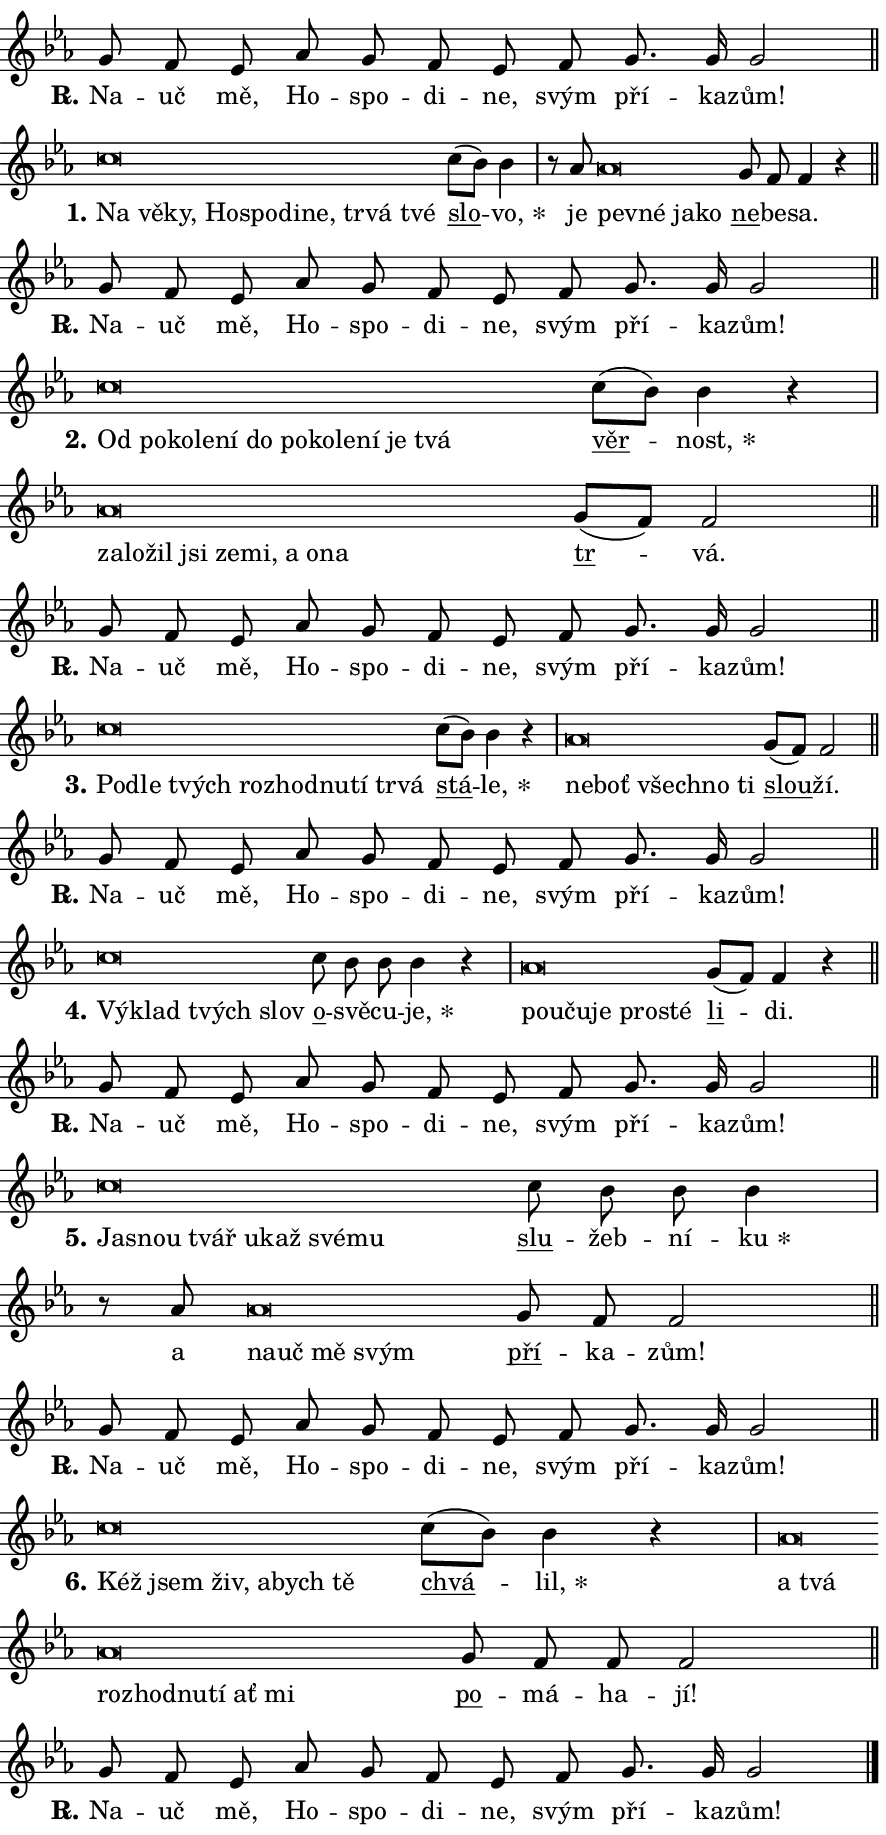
\version "2.24.0"
\header { tagline = "" }
\paper {
  indent = 0\cm
  top-margin = 0\cm
  right-margin = 0.13\cm % to fit lyric hyphens
  bottom-margin = 0\cm
  left-margin = 0\cm
  paper-width = 15\cm
  page-breaking = #ly:one-page-breaking
  system-system-spacing.basic-distance = #11
  score-system-spacing.basic-distance = #11
  ragged-last = ##f
}


%% Author: Thomas Morley
%% https://lists.gnu.org/archive/html/lilypond-user/2020-05/msg00002.html
#(define (line-position grob)
"Returns position of @var[grob} in current system:
   @code{'start}, if at first time-step
   @code{'end}, if at last time-step
   @code{'middle} otherwise
"
  (let* ((col (ly:item-get-column grob))
         (ln (ly:grob-object col 'left-neighbor))
         (rn (ly:grob-object col 'right-neighbor))
         (col-to-check-left (if (ly:grob? ln) ln col))
         (col-to-check-right (if (ly:grob? rn) rn col))
         (break-dir-left
           (and
             (ly:grob-property col-to-check-left 'non-musical #f)
             (ly:item-break-dir col-to-check-left)))
         (break-dir-right
           (and
             (ly:grob-property col-to-check-right 'non-musical #f)
             (ly:item-break-dir col-to-check-right))))
        (cond ((eqv? 1 break-dir-left) 'start)
              ((eqv? -1 break-dir-right) 'end)
              (else 'middle))))

#(define (tranparent-at-line-position vctor)
  (lambda (grob)
  "Relying on @code{line-position} select the relevant enry from @var{vctor}.
Used to determine transparency,"
    (case (line-position grob)
      ((end) (not (vector-ref vctor 0)))
      ((middle) (not (vector-ref vctor 1)))
      ((start) (not (vector-ref vctor 2))))))

noteHeadBreakVisibility =
#(define-music-function (break-visibility)(vector?)
"Makes @code{NoteHead}s transparent relying on @var{break-visibility}"
#{
  \override NoteHead.transparent =
    #(tranparent-at-line-position break-visibility)
#})

#(define delete-ledgers-for-transparent-note-heads
  (lambda (grob)
    "Reads whether a @code{NoteHead} is transparent.
If so this @code{NoteHead} is removed from @code{'note-heads} from
@var{grob}, which is supposed to be @code{LedgerLineSpanner}.
As a result ledgers are not printed for this @code{NoteHead}"
    (let* ((nhds-array (ly:grob-object grob 'note-heads))
           (nhds-list
             (if (ly:grob-array? nhds-array)
                 (ly:grob-array->list nhds-array)
                 '()))
           ;; Relies on the transparent-property being done before
           ;; Staff.LedgerLineSpanner.after-line-breaking is executed.
           ;; This is fragile ...
           (to-keep
             (remove
               (lambda (nhd)
                 (ly:grob-property nhd 'transparent #f))
               nhds-list)))
      ;; TODO find a better method to iterate over grob-arrays, similiar
      ;; to filter/remove etc for lists
      ;; For now rebuilt from scratch
      (set! (ly:grob-object grob 'note-heads)  '())
      (for-each
        (lambda (nhd)
          (ly:pointer-group-interface::add-grob grob 'note-heads nhd))
        to-keep))))

squashNotes = {
  \override NoteHead.X-extent = #'(-0.2 . 0.2)
  \override NoteHead.Y-extent = #'(-0.75 . 0)
  \override NoteHead.stencil =
    #(lambda (grob)
       (let ((pos (ly:grob-property grob 'staff-position)))
         (begin
           (if (< pos -7) (display "ERROR: Lower brevis then expected\n") (display ""))
           (if (<= pos -6) ly:text-interface::print ly:note-head::print))))
}
unSquashNotes = {
  \revert NoteHead.X-extent
  \revert NoteHead.Y-extent
  \revert NoteHead.stencil
}

hideNotes = \noteHeadBreakVisibility #begin-of-line-visible
unHideNotes = \noteHeadBreakVisibility #all-visible

% work-around for resetting accidentals
% https://lilypond.org/doc/v2.23/Documentation/notation/displaying-rhythms#unmetered-music
cadenzaMeasure = {
  \cadenzaOff
  \partial 1024 s1024
  \cadenzaOn
}

#(define-markup-command (accent layout props text) (markup?)
  "Underline accented syllable"
  (interpret-markup layout props
    #{\markup \override #'(offset . 4.3) \underline { #text }#}))

responsum = \markup \concat {
  "R" \hspace #-1.05 \path #0.1 #'((moveto 0 0.07) (lineto 0.9 0.8)) \hspace #0.05 "."
}

spaceSize = #0.6828661417322834 % exact space size for TeX Gyre Schola

\layout {
  \context {
    \Staff
    \remove "Time_signature_engraver"
    \override LedgerLineSpanner.after-line-breaking = #delete-ledgers-for-transparent-note-heads
  }
  \context {
    \Lyrics {
      \override LyricSpace.minimum-distance = \spaceSize
      \override LyricText.font-name = #"TeX Gyre Schola"
      \override LyricText.font-size = 1
      \override StanzaNumber.font-name = #"TeX Gyre Schola Bold"
      \override StanzaNumber.font-size = 1
    }
  }
  \context {
    \Score 
    \override NoteHead.text =
      #(lambda (grob) 
        (let ((pos (ly:grob-property grob 'staff-position)))
          #{\markup {
            \combine
              \halign #-0.55 \raise #(if (= pos -6) 0 0.5) \override #'(thickness . 2) \draw-line #'(3.2 . 0)
              \musicglyph "noteheads.sM1"
          }#}))
  }
}

% magnetic-lyrics.ily
%
%   written by
%     Jean Abou Samra <jean@abou-samra.fr>
%     Werner Lemberg <wl@gnu.org>
%
%   adapted by
%     Jiri Hon <jiri.hon@gmail.com>
%
% Version 2022-Apr-15

% https://www.mail-archive.com/lilypond-user@gnu.org/msg149350.html

#(define (Left_hyphen_pointer_engraver context)
   "Collect syllable-hyphen-syllable occurrences in lyrics and store
them in properties.  This engraver only looks to the left.  For
example, if the lyrics input is @code{foo -- bar}, it does the
following.

@itemize @bullet
@item
Set the @code{text} property of the @code{LyricHyphen} grob between
@q{foo} and @q{bar} to @code{foo}.

@item
Set the @code{left-hyphen} property of the @code{LyricText} grob with
text @q{foo} to the @code{LyricHyphen} grob between @q{foo} and
@q{bar}.
@end itemize

Use this auxiliary engraver in combination with the
@code{lyric-@/text::@/apply-@/magnetic-@/offset!} hook."
   (let ((hyphen #f)
         (text #f))
     (make-engraver
      (acknowledgers
       ((lyric-syllable-interface engraver grob source-engraver)
        (set! text grob)))
      (end-acknowledgers
       ((lyric-hyphen-interface engraver grob source-engraver)
        ;(when (not (grob::has-interface grob 'lyric-space-interface))
          (set! hyphen grob)));)
      ((stop-translation-timestep engraver)
       (when (and text hyphen)
         (ly:grob-set-object! text 'left-hyphen hyphen))
       (set! text #f)
       (set! hyphen #f)))))

#(define (lyric-text::apply-magnetic-offset! grob)
   "If the space between two syllables is less than the value in
property @code{LyricText@/.details@/.squash-threshold}, move the right
syllable to the left so that it gets concatenated with the left
syllable.

Use this function as a hook for
@code{LyricText@/.after-@/line-@/breaking} if the
@code{Left_@/hyphen_@/pointer_@/engraver} is active."
   (let ((hyphen (ly:grob-object grob 'left-hyphen #f)))
     (when hyphen
       (let ((left-text (ly:spanner-bound hyphen LEFT)))
         (when (grob::has-interface left-text 'lyric-syllable-interface)
           (let* ((common (ly:grob-common-refpoint grob left-text X))
                  (this-x-ext (ly:grob-extent grob common X))
                  (left-x-ext
                   (begin
                     ;; Trigger magnetism for left-text.
                     (ly:grob-property left-text 'after-line-breaking)
                     (ly:grob-extent left-text common X)))
                  ;; `delta` is the gap width between two syllables.
                  (delta (- (interval-start this-x-ext)
                            (interval-end left-x-ext)))
                  (details (ly:grob-property grob 'details))
                  (threshold (assoc-get 'squash-threshold details 0.2)))
             (when (< delta threshold)
               (let* (;; We have to manipulate the input text so that
                      ;; ligatures crossing syllable boundaries are not
                      ;; disabled.  For languages based on the Latin
                      ;; script this is essentially a beautification.
                      ;; However, for non-Western scripts it can be a
                      ;; necessity.
                      (lt (ly:grob-property left-text 'text))
                      (rt (ly:grob-property grob 'text))
                      (is-space (grob::has-interface hyphen 'lyric-space-interface))
                      (space (if is-space " " ""))
                      (extra-delta (if is-space spaceSize 0))
                      ;; Append new syllable.
                      (ltrt-space (if (and (string? lt) (string? rt))
                                (string-append lt space rt)
                                (make-concat-markup (list lt space rt))))
                      ;; Right-align `ltrt` to the right side.
                      (ltrt-space-markup (grob-interpret-markup
                               grob
                               (make-translate-markup
                                (cons (interval-length this-x-ext) 0)
                                (make-right-align-markup ltrt-space)))))
                 (begin
                   ;; Don't print `left-text`.
                   (ly:grob-set-property! left-text 'stencil #f)
                   ;; Set text and stencil (which holds all collected
                   ;; syllables so far) and shift it to the left.
                   (ly:grob-set-property! grob 'text ltrt-space)
                   (ly:grob-set-property! grob 'stencil ltrt-space-markup)
                   (ly:grob-translate-axis! grob (- (- delta extra-delta)) X))))))))))


#(define (lyric-hyphen::displace-bounds-first grob)
   ;; Make very sure this callback isn't triggered too early.
   (let ((left (ly:spanner-bound grob LEFT))
         (right (ly:spanner-bound grob RIGHT)))
     (ly:grob-property left 'after-line-breaking)
     (ly:grob-property right 'after-line-breaking)
     (ly:lyric-hyphen::print grob)))

squashThreshold = #0.4

\layout {
  \context {
    \Lyrics
    \consists #Left_hyphen_pointer_engraver
    \override LyricText.after-line-breaking =
      #lyric-text::apply-magnetic-offset!
    \override LyricHyphen.stencil = #lyric-hyphen::displace-bounds-first
    \override LyricText.details.squash-threshold = \squashThreshold
    \override LyricHyphen.minimum-distance = 0
    \override LyricHyphen.minimum-length = \squashThreshold
  }
}

squashText = \override LyricText.details.squash-threshold = 9999
unSquashText = \override LyricText.details.squash-threshold = \squashThreshold

leftText = \override LyricText.self-alignment-X = #LEFT
unLeftText = \revert LyricText.self-alignment-X

starOffset = #(lambda (grob) 
                (let ((x_offset (ly:self-alignment-interface::aligned-on-x-parent grob)))
                  (if (= x_offset 0) 0 (+ x_offset 1.2))))

star = #(define-music-function (syllable)(string?)
"Append star separator at the end of a syllable"
#{
  \once \override LyricText.X-offset = #starOffset
  \lyricmode { \markup {
    #syllable
    \override #'((font-name . "TeX Gyre Schola Bold")) \hspace #0.2 \lower #0.65 \larger "*"
  } }
#})

starAccent = #(define-music-function (syllable)(string?)
"Append star separator at the end of a syllable and make accent"
#{
  \once \override LyricText.X-offset = #starOffset
  \lyricmode { \markup {
    \accent #syllable
    \override #'((font-name . "TeX Gyre Schola Bold")) \hspace #0.2 \lower #0.65 \larger "*"
  } }
#})

breath = #(define-music-function (syllable)(string?)
"Append breathing indicator at the end of a syllable"
#{
  \lyricmode { \markup { #syllable "+" } }
#})

optionalBreath = #(define-music-function (syllable)(string?)
"Append optional breathing indicator at the end of a syllable"
#{
  \lyricmode { \markup { #syllable "(+)" } }
#})


\score {
    <<
        \new Voice = "melody" { \cadenzaOn \key es \major \relative { g'8 f es as g f \bar "" es f g8. g16 g2 \cadenzaMeasure \bar "||" \break } }
        \new Lyrics \lyricsto "melody" { \lyricmode { \set stanza = \responsum
Na -- uč mě, Ho -- spo -- di -- ne, svým pří -- ka -- zům! } }
    >>
    \layout {}
}

\score {
    <<
        \new Voice = "melody" { \cadenzaOn \key es \major \relative { \squashNotes c''\breve*1/16 \hideNotes \breve*1/16 \bar "" \breve*1/16 \bar "" \breve*1/16 \bar "" \breve*1/16 \bar "" \breve*1/16 \bar "" \breve*1/16 \bar "" \breve*1/16 \bar "" \breve*1/16 \breve*1/16 \bar "" \unHideNotes \unSquashNotes \bar "" c8[( bes)] bes4 \cadenzaMeasure \bar "|" r8 as8 \squashNotes as\breve*1/16 \hideNotes \breve*1/16 \bar "" \breve*1/16 \breve*1/16 \bar "" \unHideNotes \unSquashNotes \bar "" g8 f f4 r \cadenzaMeasure \bar "||" \break } }
        \new Lyrics \lyricsto "melody" { \lyricmode { \set stanza = "1."
\leftText Na \squashText vě -- ky, Ho -- spo -- di -- ne, tr -- vá tvé \unLeftText \unSquashText \markup \accent slo -- \star vo, je \leftText pev -- \squashText né ja -- ko \unLeftText \unSquashText \markup \accent ne -- be -- sa. } }
    >>
    \layout {}
}

\score {
    <<
        \new Voice = "melody" { \cadenzaOn \key es \major \relative { g'8 f es as g f \bar "" es f g8. g16 g2 \cadenzaMeasure \bar "||" \break } }
        \new Lyrics \lyricsto "melody" { \lyricmode { \set stanza = \responsum
Na -- uč mě, Ho -- spo -- di -- ne, svým pří -- ka -- zům! } }
    >>
    \layout {}
}

\score {
    <<
        \new Voice = "melody" { \cadenzaOn \key es \major \relative { \squashNotes c''\breve*1/16 \hideNotes \breve*1/16 \bar "" \breve*1/16 \bar "" \breve*1/16 \bar "" \breve*1/16 \bar "" \breve*1/16 \bar "" \breve*1/16 \bar "" \breve*1/16 \bar "" \breve*1/16 \bar "" \breve*1/16 \bar "" \breve*1/16 \breve*1/16 \bar "" \unHideNotes \unSquashNotes \bar "" c8[( bes)] bes4 r \cadenzaMeasure \bar "|" \squashNotes as\breve*1/16 \hideNotes \breve*1/16 \bar "" \breve*1/16 \bar "" \breve*1/16 \bar "" \breve*1/16 \bar "" \breve*1/16 \bar "" \breve*1/16 \bar "" \breve*1/16 \breve*1/16 \bar "" \unHideNotes \unSquashNotes \bar "" g8[( f)] f2 \cadenzaMeasure \bar "||" \break } }
        \new Lyrics \lyricsto "melody" { \lyricmode { \set stanza = "2."
\leftText Od \squashText po -- ko -- le -- ní do po -- ko -- le -- ní je tvá \unLeftText \unSquashText \markup \accent věr -- \star nost, \leftText za -- \squashText lo -- žil jsi ze -- mi, a o -- na \unLeftText \unSquashText \markup \accent tr -- vá. } }
    >>
    \layout {}
}

\score {
    <<
        \new Voice = "melody" { \cadenzaOn \key es \major \relative { g'8 f es as g f \bar "" es f g8. g16 g2 \cadenzaMeasure \bar "||" \break } }
        \new Lyrics \lyricsto "melody" { \lyricmode { \set stanza = \responsum
Na -- uč mě, Ho -- spo -- di -- ne, svým pří -- ka -- zům! } }
    >>
    \layout {}
}

\score {
    <<
        \new Voice = "melody" { \cadenzaOn \key es \major \relative { \squashNotes c''\breve*1/16 \hideNotes \breve*1/16 \bar "" \breve*1/16 \bar "" \breve*1/16 \bar "" \breve*1/16 \bar "" \breve*1/16 \bar "" \breve*1/16 \bar "" \breve*1/16 \breve*1/16 \bar "" \unHideNotes \unSquashNotes \bar "" c8[( bes)] bes4 r \cadenzaMeasure \bar "|" \squashNotes as\breve*1/16 \hideNotes \breve*1/16 \bar "" \breve*1/16 \bar "" \breve*1/16 \breve*1/16 \bar "" \unHideNotes \unSquashNotes \bar "" g8[( f)] f2 \cadenzaMeasure \bar "||" \break } }
        \new Lyrics \lyricsto "melody" { \lyricmode { \set stanza = "3."
\leftText Po -- \squashText dle tvých roz -- hod -- nu -- tí tr -- vá \unLeftText \unSquashText \markup \accent stá -- \star le, \leftText ne -- \squashText boť všech -- no ti \unLeftText \unSquashText \markup \accent slou -- ží. } }
    >>
    \layout {}
}

\score {
    <<
        \new Voice = "melody" { \cadenzaOn \key es \major \relative { g'8 f es as g f \bar "" es f g8. g16 g2 \cadenzaMeasure \bar "||" \break } }
        \new Lyrics \lyricsto "melody" { \lyricmode { \set stanza = \responsum
Na -- uč mě, Ho -- spo -- di -- ne, svým pří -- ka -- zům! } }
    >>
    \layout {}
}

\score {
    <<
        \new Voice = "melody" { \cadenzaOn \key es \major \relative { \squashNotes c''\breve*1/16 \hideNotes \breve*1/16 \bar "" \breve*1/16 \breve*1/16 \bar "" \unHideNotes \unSquashNotes \bar "" c8 bes bes bes4 r \cadenzaMeasure \bar "|" \squashNotes as\breve*1/16 \hideNotes \breve*1/16 \bar "" \breve*1/16 \bar "" \breve*1/16 \bar "" \breve*1/16 \breve*1/16 \bar "" \unHideNotes \unSquashNotes \bar "" g8[( f)] f4 r \cadenzaMeasure \bar "||" \break } }
        \new Lyrics \lyricsto "melody" { \lyricmode { \set stanza = "4."
\leftText Vý -- \squashText klad tvých slov \unLeftText \unSquashText \markup \accent o -- svě -- cu -- \star je, \leftText po -- \squashText u -- ču -- je pro -- sté \unLeftText \unSquashText \markup \accent li -- di. } }
    >>
    \layout {}
}

\score {
    <<
        \new Voice = "melody" { \cadenzaOn \key es \major \relative { g'8 f es as g f \bar "" es f g8. g16 g2 \cadenzaMeasure \bar "||" \break } }
        \new Lyrics \lyricsto "melody" { \lyricmode { \set stanza = \responsum
Na -- uč mě, Ho -- spo -- di -- ne, svým pří -- ka -- zům! } }
    >>
    \layout {}
}

\score {
    <<
        \new Voice = "melody" { \cadenzaOn \key es \major \relative { \squashNotes c''\breve*1/16 \hideNotes \breve*1/16 \bar "" \breve*1/16 \bar "" \breve*1/16 \bar "" \breve*1/16 \bar "" \breve*1/16 \breve*1/16 \bar "" \unHideNotes \unSquashNotes \bar "" c8 bes bes bes4 \cadenzaMeasure \bar "|" r8 as8 \squashNotes as\breve*1/16 \hideNotes \breve*1/16 \bar "" \breve*1/16 \breve*1/16 \bar "" \unHideNotes \unSquashNotes \bar "" g8 f f2 \cadenzaMeasure \bar "||" \break } }
        \new Lyrics \lyricsto "melody" { \lyricmode { \set stanza = "5."
\leftText Ja -- \squashText snou tvář u -- kaž své -- mu \unLeftText \unSquashText \markup \accent slu -- žeb -- ní -- \star ku a \leftText na -- \squashText uč mě svým \unLeftText \unSquashText \markup \accent pří -- ka -- zům! } }
    >>
    \layout {}
}

\score {
    <<
        \new Voice = "melody" { \cadenzaOn \key es \major \relative { g'8 f es as g f \bar "" es f g8. g16 g2 \cadenzaMeasure \bar "||" \break } }
        \new Lyrics \lyricsto "melody" { \lyricmode { \set stanza = \responsum
Na -- uč mě, Ho -- spo -- di -- ne, svým pří -- ka -- zům! } }
    >>
    \layout {}
}

\score {
    <<
        \new Voice = "melody" { \cadenzaOn \key es \major \relative { \squashNotes c''\breve*1/16 \hideNotes \breve*1/16 \bar "" \breve*1/16 \bar "" \breve*1/16 \bar "" \breve*1/16 \breve*1/16 \bar "" \unHideNotes \unSquashNotes \bar "" c8[( bes)] bes4 r \cadenzaMeasure \bar "|" \squashNotes as\breve*1/16 \hideNotes \breve*1/16 \bar "" \breve*1/16 \bar "" \breve*1/16 \bar "" \breve*1/16 \bar "" \breve*1/16 \bar "" \breve*1/16 \breve*1/16 \bar "" \unHideNotes \unSquashNotes \bar "" g8 f f f2 \cadenzaMeasure \bar "||" \break } }
        \new Lyrics \lyricsto "melody" { \lyricmode { \set stanza = "6."
\leftText Kéž \squashText jsem živ, a -- bych tě \unLeftText \unSquashText \markup \accent chvá -- \star lil, \leftText a \squashText tvá roz -- hod -- nu -- tí ať mi \unLeftText \unSquashText \markup \accent po -- má -- ha -- jí! } }
    >>
    \layout {}
}

\score {
    <<
        \new Voice = "melody" { \cadenzaOn \key es \major \relative { g'8 f es as g f \bar "" es f g8. g16 g2 \cadenzaMeasure \bar "||" \break } \bar "|." }
        \new Lyrics \lyricsto "melody" { \lyricmode { \set stanza = \responsum
Na -- uč mě, Ho -- spo -- di -- ne, svým pří -- ka -- zům! } }
    >>
    \layout {}
}
